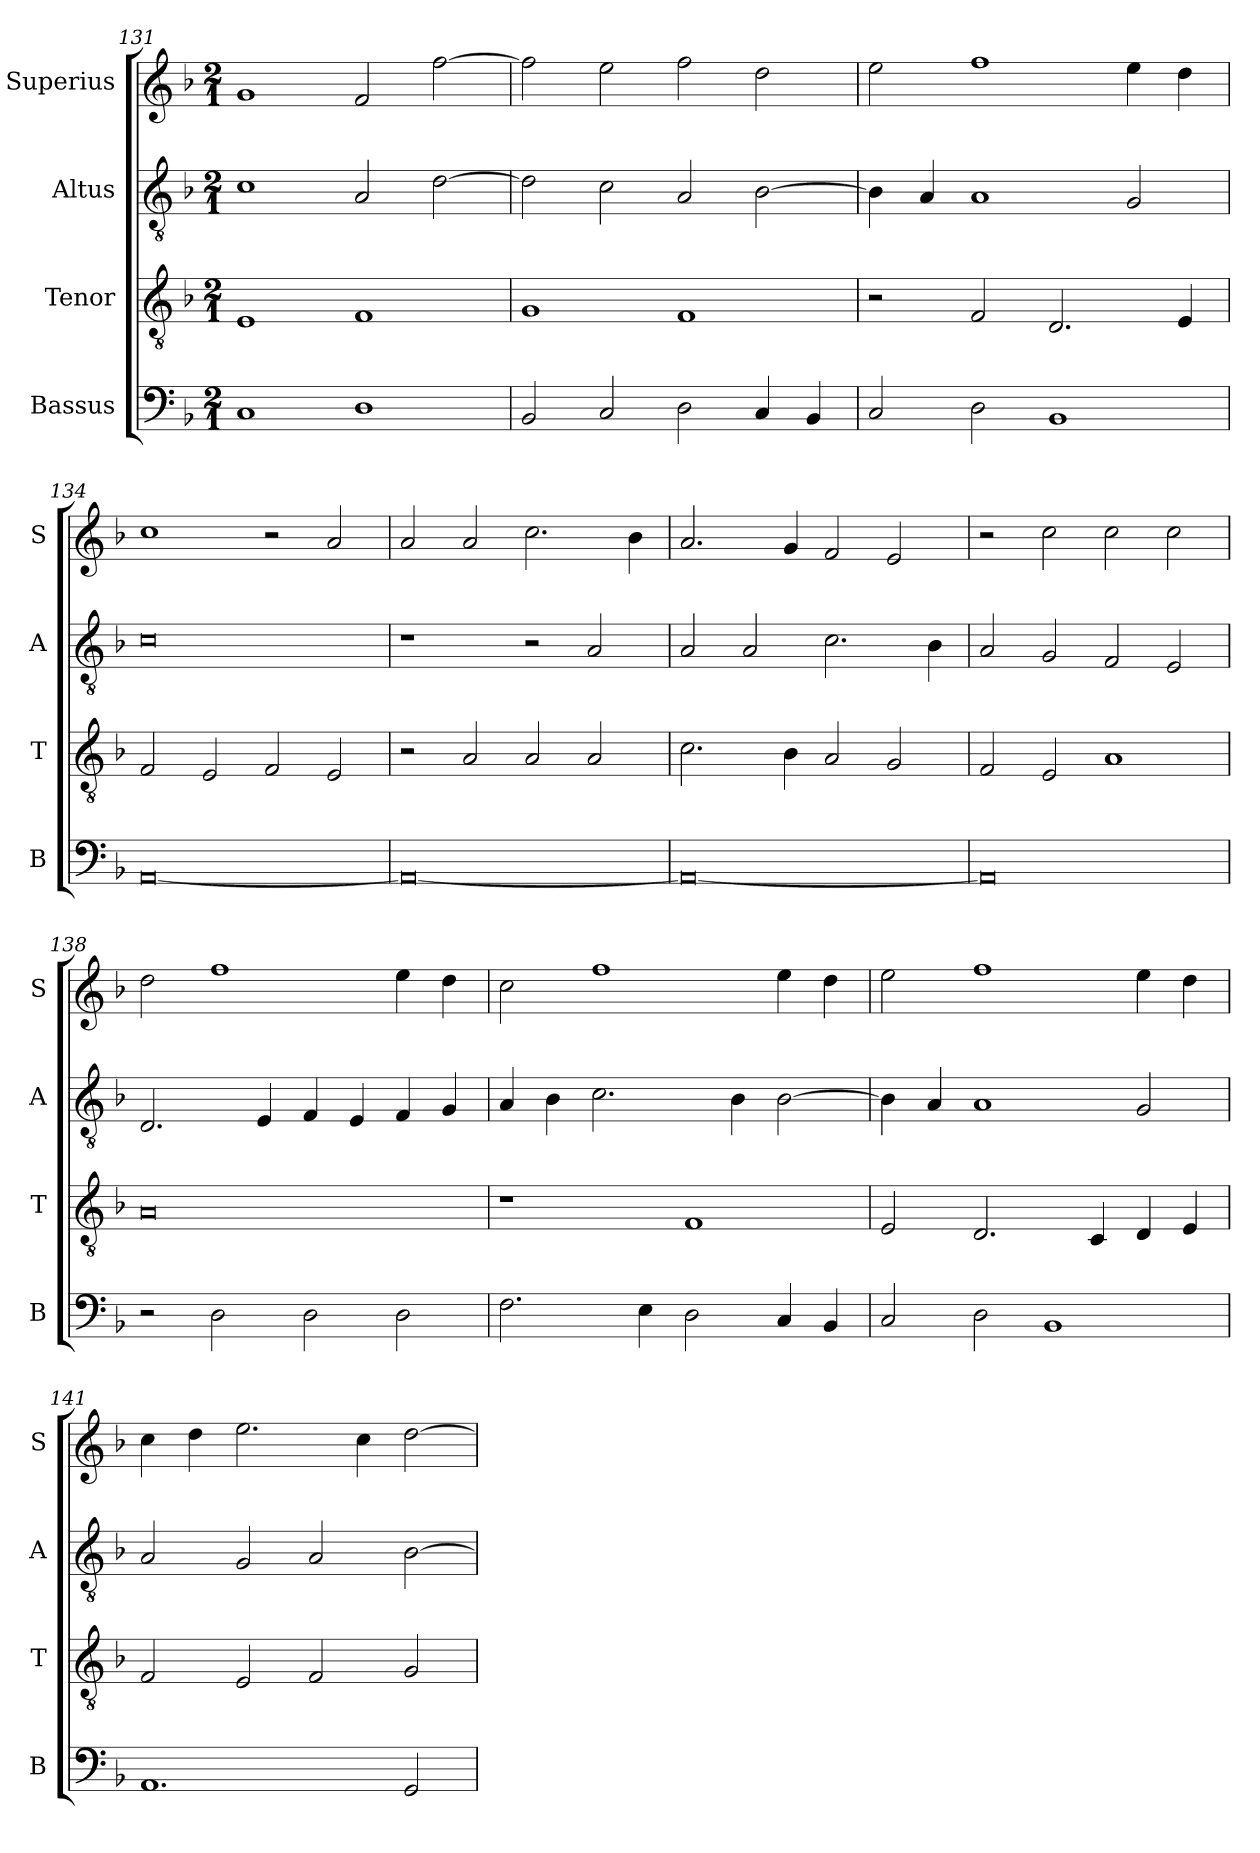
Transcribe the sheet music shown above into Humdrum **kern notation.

**kern	**kern	**kern	**kern
*part4	*part3	*part2	*part1
*staff4	*staff3	*staff2	*staff1
*I"Bassus	*I"Tenor	*I"Altus	*I"Superius
*I'B	*I'T	*I'A	*I'S
*clefF4	*clefGv2	*clefGv2	*clefG2
*k[b-]	*k[b-]	*k[b-]	*k[b-]
*F:	*F:	*F:	*F:
*M2/1	*M2/1	*M2/1	*M2/1
=131	=131	=131	=131
1C	1E	1c	1g
1D	1F	2A	2f
.	.	[2d	[2ff
=132	=132	=132	=132
2BB-	1G	2d]	2ff]
2C	.	2c	2ee
2D	1F	2A	2ff
4C	.	[2B-	2dd
4BB-	.	.	.
=133	=133	=133	=133
2C	2r	4B-]	2ee
.	.	4A	.
2D	2F	1A	1ff
1BB-	2.D	.	.
.	.	2G	4ee
.	4E	.	4dd
=134	=134	=134	=134
[0AA	2F	0c	1cc
.	2E	.	.
.	2F	.	2r
.	2E	.	2a
=135	=135	=135	=135
0AA_	2r	1r	2a
.	2A	.	2a
.	2A	2r	2.cc
.	2A	2A	.
.	.	.	4b-
=136	=136	=136	=136
0AA_	2.c	2A	2.a
.	.	2A	.
.	4B-	.	4g
.	2A	2.c	2f
.	2G	.	2e
.	.	4B-	.
=137	=137	=137	=137
0AA]	2F	2A	2r
.	2E	2G	2cc
.	1A	2F	2cc
.	.	2E	2cc
=138	=138	=138	=138
2r	0A	2.D	2dd
2D	.	.	1ff
.	.	4E	.
2D	.	4F	.
.	.	4E	.
2D	.	4F	4ee
.	.	4G	4dd
=139	=139	=139	=139
2.F	1r	4A	2cc
.	.	4B-	.
.	.	2.c	1ff
4E	.	.	.
2D	1F	.	.
.	.	4B-	.
4C	.	[2B-	4ee
4BB-	.	.	4dd
=140	=140	=140	=140
2C	2E	4B-]	2ee
.	.	4A	.
2D	2.D	1A	1ff
1BB-	.	.	.
.	4C	.	.
.	4D	2G	4ee
.	4E	.	4dd
=141	=141	=141	=141
1.AA	2F	2A	4cc
.	.	.	4dd
.	2E	2G	2.ee
.	2F	2A	.
.	.	.	4cc
2GG	2G	[2B-	[2dd
=	=	=	=
*-	*-	*-	*-
